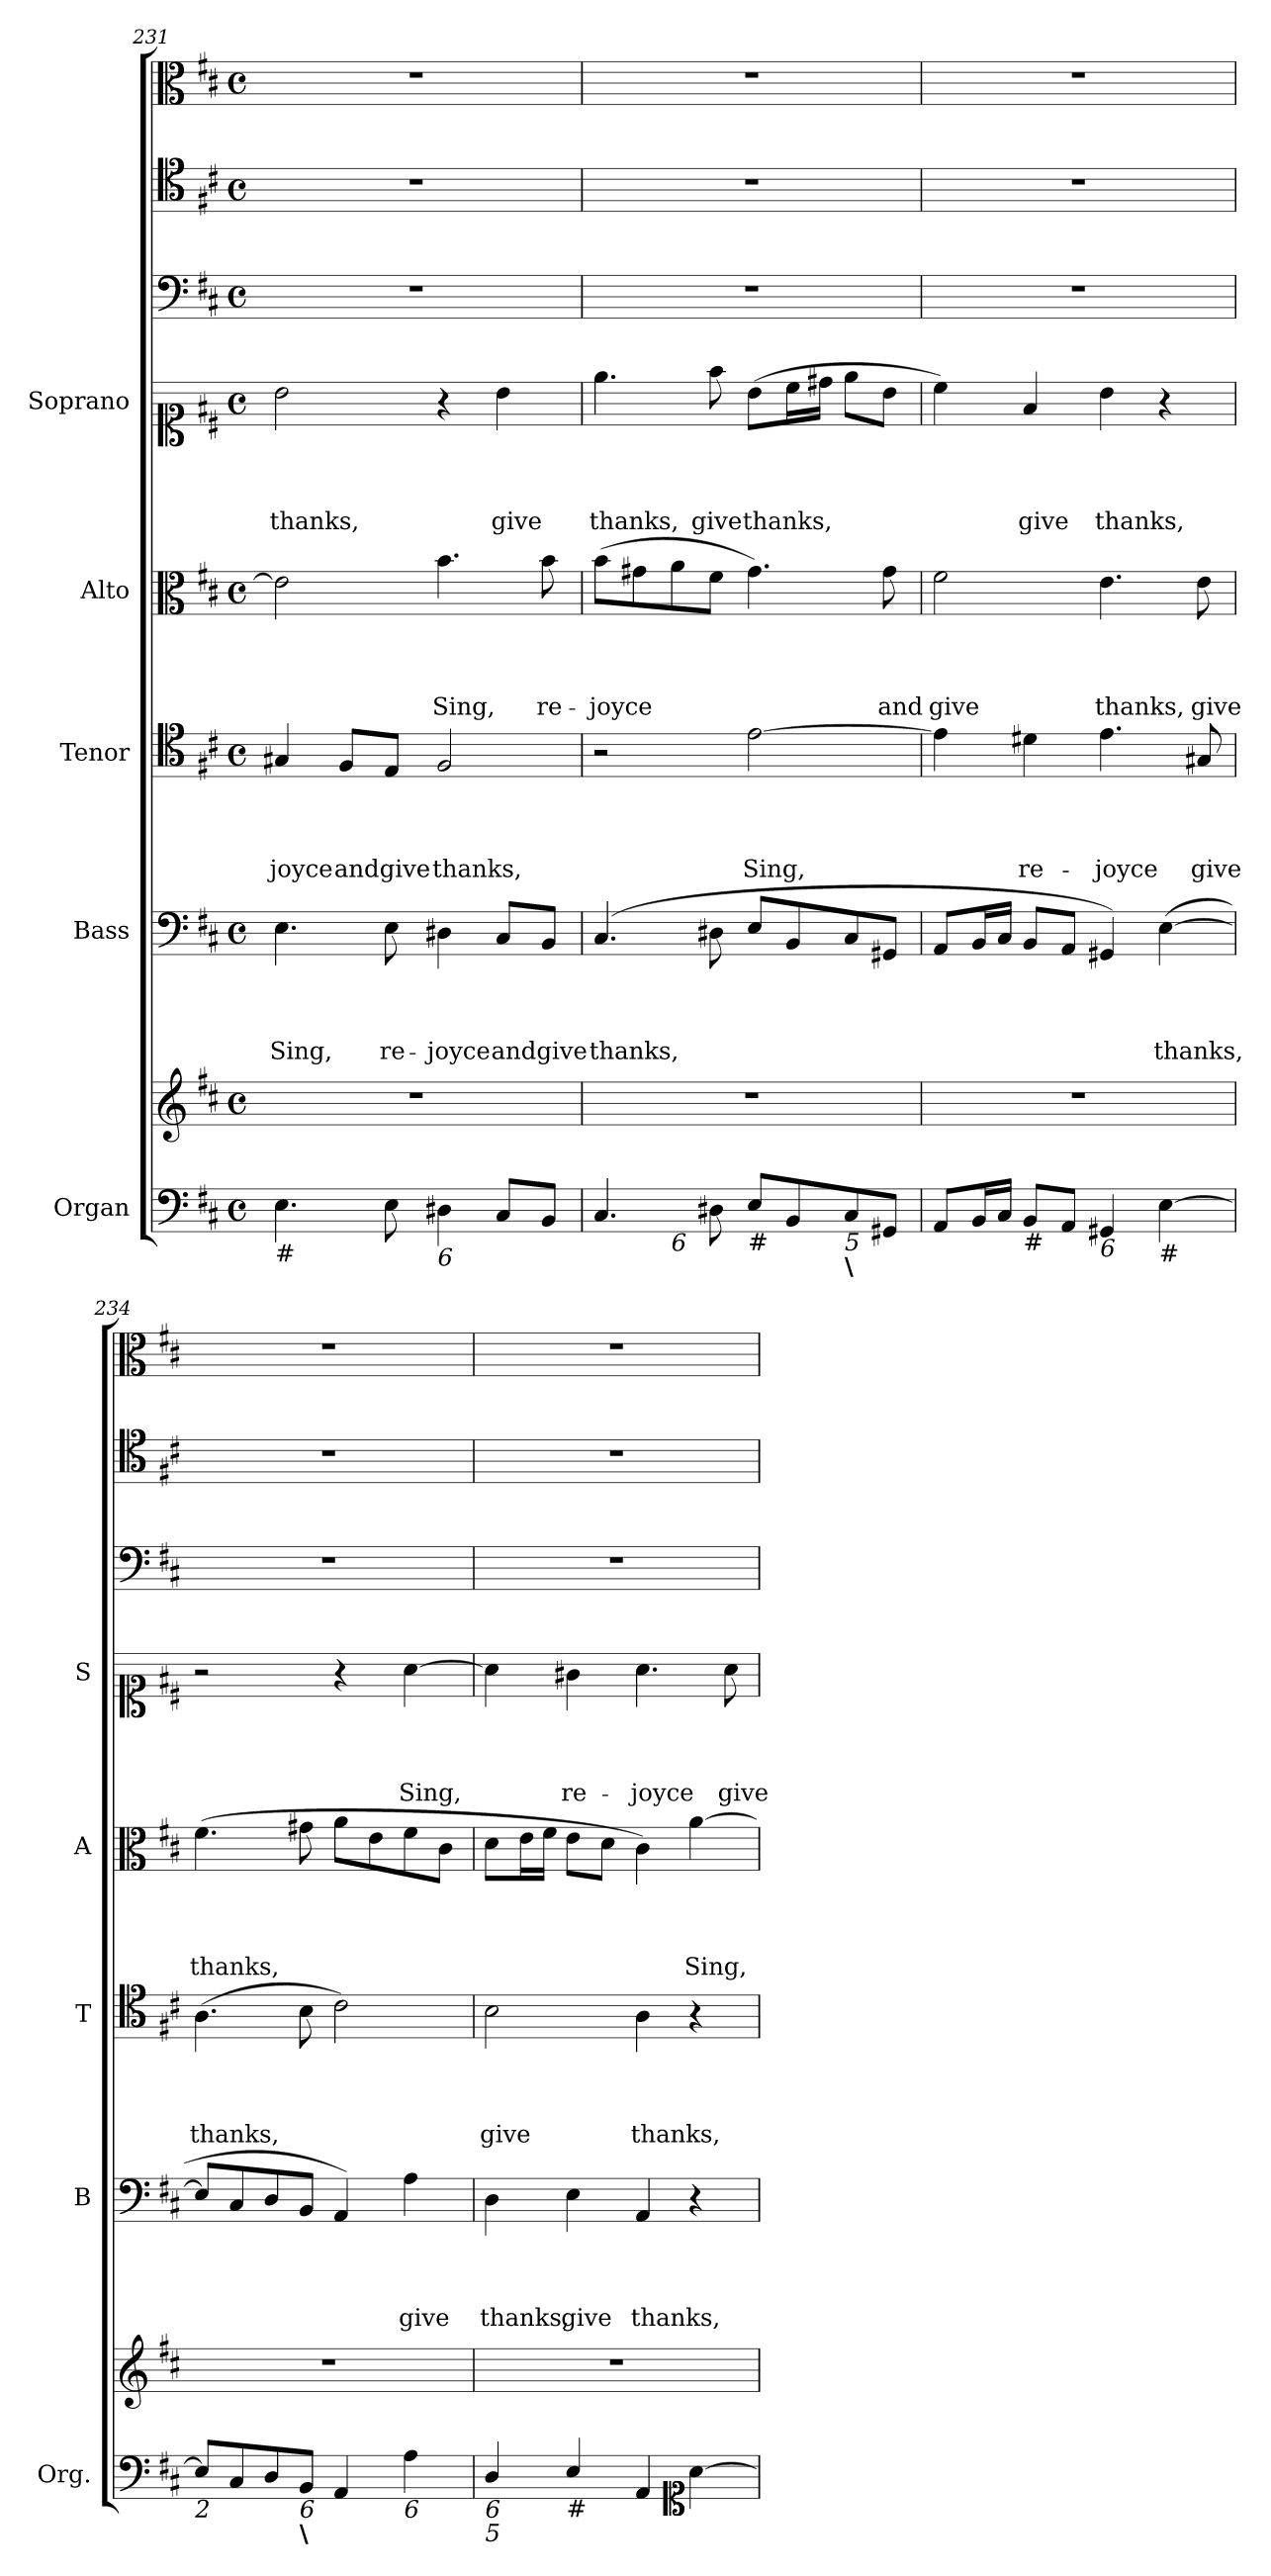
**kern	**kern	**kern	**text	**text	**text	**text	**kern	**text	**text	**text	**text	**kern	**text	**text	**text	**text	**kern	**text	**text	**text	**text	**kern	**kern	**kern
*part8	*part8	*part7	*part7	*part7	*part7	*part7	*part6	*part6	*part6	*part6	*part6	*part5	*part5	*part5	*part5	*part5	*part4	*part4	*part4	*part4	*part4	*part3	*part2	*part1
*staff9	*staff8	*staff7	*staff7	*staff7	*staff7	*staff7	*staff6	*staff6	*staff6	*staff6	*staff6	*staff5	*staff5	*staff5	*staff5	*staff5	*staff4	*staff4	*staff4	*staff4	*staff4	*staff3	*staff2	*staff1
*I"Organ	*	*I"Bass	*	*	*	*	*I"Tenor	*	*	*	*	*I"Alto	*	*	*	*	*I"Soprano	*	*	*	*	*	*	*
*I'Org.	*	*I'B	*	*	*	*	*I'T	*	*	*	*	*I'A	*	*	*	*	*I'S	*	*	*	*	*	*	*
*clefF4	*clefG2	*clefF4	*	*	*	*	*clefC4	*	*	*	*	*clefC3	*	*	*	*	*clefC1	*	*	*	*	*clefF4	*clefC4	*clefC3
*k[f#c#]	*k[f#c#]	*k[f#c#]	*	*	*	*	*k[f#c#]	*	*	*	*	*k[f#c#]	*	*	*	*	*k[f#c#]	*	*	*	*	*k[f#c#]	*k[f#c#]	*k[f#c#]
*D:	*D:	*D:	*	*	*	*	*D:	*	*	*	*	*D:	*	*	*	*	*D:	*	*	*	*	*D:	*D:	*D:
*M4/4	*M4/4	*M4/4	*	*	*	*	*M4/4	*	*	*	*	*M4/4	*	*	*	*	*M4/4	*	*	*	*	*M4/4	*M4/4	*M4/4
*met(c)	*met(c)	*met(c)	*	*	*	*	*met(c)	*	*	*	*	*met(c)	*	*	*	*	*met(c)	*	*	*	*	*met(c)	*met(c)	*met(c)
=231	=231	=231	=231	=231	=231	=231	=231	=231	=231	=231	=231	=231	=231	=231	=231	=231	=231	=231	=231	=231	=231	=231	=231	=231
!LO:TX:b:t=#	!	!	!	!	!	!	!	!	!	!	!	!	!	!	!	!	!	!	!	!	!	!	!	!
!	!	!	!	!	!	!LO:LY:b	!	!	!	!	!LO:LY:b	!	!	!	!	!	!	!	!	!	!LO:LY:b	!	!	!
4.E\	1r	4.E\	.	.	.	Sing,	4G#X/	.	.	.	-joyce	2e\]	.	.	.	.	2b\	.	.	.	thanks,	1r	1r	1r
!	!	!	!	!	!	!	!	!	!	!	!LO:LY:b	!	!	!	!	!	!	!	!	!	!	!	!	!
.	.	.	.	.	.	.	8F#/L	.	.	.	and	.	.	.	.	.	.	.	.	.	.	.	.	.
!	!	!	!	!	!	!LO:LY:b	!	!	!	!	!LO:LY:b	!	!	!	!	!	!	!	!	!	!	!	!	!
8E\	.	8E\	.	.	.	re-	8E/J	.	.	.	give	.	.	.	.	.	.	.	.	.	.	.	.	.
!LO:TX:b:i:t=6	!	!	!	!	!	!	!	!	!	!	!	!	!	!	!	!	!	!	!	!	!	!	!	!
!	!	!	!	!	!	!LO:LY:b	!	!	!	!	!LO:LY:b	!	!	!	!	!LO:LY:b	!	!	!	!	!	!	!	!
4D#X\	.	4D#X\	.	.	.	-joyce	2F#/	.	.	.	thanks,	4.b\	.	.	.	Sing,	4r	.	.	.	.	.	.	.
!	!	!	!	!	!	!LO:LY:b	!	!	!	!	!	!	!	!	!	!	!	!	!	!	!LO:LY:b	!	!	!
8C#/L	.	8C#/L	.	.	.	and	.	.	.	.	.	.	.	.	.	.	4b\	.	.	.	give	.	.	.
!	!	!	!	!	!	!LO:LY:b	!	!	!	!	!	!	!	!	!	!LO:LY:b	!	!	!	!	!	!	!	!
8BB/J	.	8BB/J	.	.	.	give	.	.	.	.	.	8b\	.	.	.	re-	.	.	.	.	.	.	.	.
!!LO:PB:g=z
=232	=232	=232	=232	=232	=232	=232	=232	=232	=232	=232	=232	=232	=232	=232	=232	=232	=232	=232	=232	=232	=232	=232	=232	=232
!LO:TX:b:i:t=7	!	!	!	!	!	!	!	!	!	!	!	!	!	!	!	!	!	!	!	!	!	!	!	!
!LO:TX:b:i:t=5	!	!	!	!	!	!	!	!	!	!	!	!	!	!	!	!	!	!	!	!	!	!	!	!
!LO:TX:b:B:t=\	!	!	!	!	!	!	!	!	!	!	!	!	!	!	!	!	!	!	!	!	!	!	!	!
!	!	!	!	!	!	!LO:LY:b	!	!	!	!	!	!	!	!	!	!LO:LY:b	!	!	!	!	!LO:LY:b	!	!	!
*^	*	*	*	*	*	*	*	*	*	*	*	*	*	*	*	*	*	*	*	*	*	*	*	*
4.C#/	4ryy	1r	(4.C#/	.	.	.	thanks,	2r	.	.	.	.	(>8b\L	.	.	.	-joyce	4.ee\	.	.	.	thanks,	1r	1r	1r
.	.	.	.	.	.	.	.	.	.	.	.	.	8g#X\	.	.	.	.	.	.	.	.	.	.	.	.
!	!LO:TX:b:i:t=6	!	!	!	!	!	!	!	!	!	!	!	!	!	!	!	!	!	!	!	!	!	!	!	!
.	2.ryy	.	.	.	.	.	.	.	.	.	.	.	8a\	.	.	.	.	.	.	.	.	.	.	.	.
!	!	!	!	!	!	!	!	!	!	!	!	!	!	!	!	!	!	!	!	!	!	!LO:LY:b	!	!	!
8D#X\	.	.	8D#X\	.	.	.	.	.	.	.	.	.	8f#\J	.	.	.	.	8ff#\	.	.	.	give	.	.	.
!LO:TX:b:t=#	!	!	!	!	!	!	!	!	!	!	!	!	!	!	!	!	!	!	!	!	!	!	!	!	!
!	!	!	!	!	!	!	!	!	!	!	!	!LO:LY:b	!	!	!	!	!	!	!	!	!	!LO:LY:b	!	!	!
8E/L	.	.	8E/L	.	.	.	.	[2e\	.	.	.	Sing,	4.g#\)	.	.	.	.	(>8b\L	.	.	.	thanks,	.	.	.
8BB/	.	.	8BB/	.	.	.	.	.	.	.	.	.	.	.	.	.	.	16cc#\L	.	.	.	.	.	.	.
.	.	.	.	.	.	.	.	.	.	.	.	.	.	.	.	.	.	16dd#X\JJ	.	.	.	.	.	.	.
!LO:TX:b:i:t=5	!	!	!	!	!	!	!	!	!	!	!	!	!	!	!	!	!	!	!	!	!	!	!	!	!
!LO:TX:b:B:t=\	!	!	!	!	!	!	!	!	!	!	!	!	!	!	!	!	!	!	!	!	!	!	!	!	!
8C#/	.	.	8C#/	.	.	.	.	.	.	.	.	.	.	.	.	.	.	8ee\L	.	.	.	.	.	.	.
!	!	!	!	!	!	!	!	!	!	!	!	!	!	!	!	!	!LO:LY:b	!	!	!	!	!	!	!	!
8GG#X/J	.	.	8GG#X/J	.	.	.	.	.	.	.	.	.	8g#\	.	.	.	and	8b\J	.	.	.	.	.	.	.
=233	=233	=233	=233	=233	=233	=233	=233	=233	=233	=233	=233	=233	=233	=233	=233	=233	=233	=233	=233	=233	=233	=233	=233	=233	=233
!LO:TX:b:i:t=6	!	!	!	!	!	!	!	!	!	!	!	!	!	!	!	!	!	!	!	!	!	!	!	!	!
!LO:TX:b:i:t=5	!	!	!	!	!	!	!	!	!	!	!	!	!	!	!	!	!	!	!	!	!	!	!	!	!
!	!	!	!	!	!	!	!	!	!	!	!	!	!	!	!	!	!LO:LY:b	!	!	!	!	!	!	!	!
*v	*v	*	*	*	*	*	*	*	*	*	*	*	*	*	*	*	*	*	*	*	*	*	*	*	*
8AA/L	1r	8AA/L	.	.	.	.	4e\]	.	.	.	.	2f#\	.	.	.	give	4cc#\)	.	.	.	.	1r	1r	1r
16BB/L	.	16BB/L	.	.	.	.	.	.	.	.	.	.	.	.	.	.	.	.	.	.	.	.	.	.
16C#/JJ	.	16C#/JJ	.	.	.	.	.	.	.	.	.	.	.	.	.	.	.	.	.	.	.	.	.	.
!LO:TX:b:t=#	!	!	!	!	!	!	!	!	!	!	!	!	!	!	!	!	!	!	!	!	!	!	!	!
!	!	!	!	!	!	!	!	!	!	!	!LO:LY:b	!	!	!	!	!	!	!	!	!	!LO:LY:b	!	!	!
8BB/L	.	8BB/L	.	.	.	.	4d#X\	.	.	.	re-	.	.	.	.	.	4f#/	.	.	.	give	.	.	.
8AA/J	.	8AA/J	.	.	.	.	.	.	.	.	.	.	.	.	.	.	.	.	.	.	.	.	.	.
!LO:TX:b:i:t=6	!	!	!	!	!	!	!	!	!	!	!	!	!	!	!	!	!	!	!	!	!	!	!	!
!	!	!	!	!	!	!	!	!	!	!	!LO:LY:b	!	!	!	!	!LO:LY:b	!	!	!	!	!LO:LY:b	!	!	!
4GG#X/	.	4GG#X/)	.	.	.	.	4.e\	.	.	.	-joyce	4.e\	.	.	.	thanks,	4b\	.	.	.	thanks,	.	.	.
!LO:TX:b:t=#	!	!	!	!	!	!	!	!	!	!	!	!	!	!	!	!	!	!	!	!	!	!	!	!
!	!	!	!	!	!	!LO:LY:b	!	!	!	!	!	!	!	!	!	!	!	!	!	!	!	!	!	!
[4E\	.	(>[4E\	.	.	.	thanks,	.	.	.	.	.	.	.	.	.	.	4r	.	.	.	.	.	.	.
!	!	!	!	!	!	!	!	!	!	!	!LO:LY:b	!	!	!	!	!LO:LY:b	!	!	!	!	!	!	!	!
.	.	.	.	.	.	.	8G#X/	.	.	.	give	8e\	.	.	.	give	.	.	.	.	.	.	.	.
=234	=234	=234	=234	=234	=234	=234	=234	=234	=234	=234	=234	=234	=234	=234	=234	=234	=234	=234	=234	=234	=234	=234	=234	=234
!LO:TX:b:i:t=2	!	!	!	!	!	!	!	!	!	!	!	!	!	!	!	!	!	!	!	!	!	!	!	!
!	!	!	!	!	!	!	!	!	!	!	!LO:LY:b	!	!	!	!	!LO:LY:b	!	!	!	!	!	!	!	!
8E/L]	1r	8E/L]	.	.	.	.	(>4.A\	.	.	.	thanks,	(>4.f#\	.	.	.	thanks,	2r	.	.	.	.	1r	1r	1r
8C#/	.	8C#/	.	.	.	.	.	.	.	.	.	.	.	.	.	.	.	.	.	.	.	.	.	.
8D/	.	8D/	.	.	.	.	.	.	.	.	.	.	.	.	.	.	.	.	.	.	.	.	.	.
!LO:TX:b:i:t=6	!	!	!	!	!	!	!	!	!	!	!	!	!	!	!	!	!	!	!	!	!	!	!	!
!LO:TX:b:B:t=\	!	!	!	!	!	!	!	!	!	!	!	!	!	!	!	!	!	!	!	!	!	!	!	!
8BB/J	.	8BB/J	.	.	.	.	8B\	.	.	.	.	8g#X\	.	.	.	.	.	.	.	.	.	.	.	.
4AA/	.	4AA/)	.	.	.	.	2c#\)	.	.	.	.	8a\L	.	.	.	.	4r	.	.	.	.	.	.	.
.	.	.	.	.	.	.	.	.	.	.	.	8e\	.	.	.	.	.	.	.	.	.	.	.	.
!LO:TX:b:i:t=6	!	!	!	!	!	!	!	!	!	!	!	!	!	!	!	!	!	!	!	!	!	!	!	!
!	!	!	!	!	!	!LO:LY:b	!	!	!	!	!	!	!	!	!	!	!	!	!	!	!LO:LY:b	!	!	!
4A\	.	4A\	.	.	.	give	.	.	.	.	.	8f#\	.	.	.	.	[4a\	.	.	.	Sing,	.	.	.
.	.	.	.	.	.	.	.	.	.	.	.	8c#\J	.	.	.	.	.	.	.	.	.	.	.	.
=235	=235	=235	=235	=235	=235	=235	=235	=235	=235	=235	=235	=235	=235	=235	=235	=235	=235	=235	=235	=235	=235	=235	=235	=235
*^	*	*	*	*	*	*	*	*	*	*	*	*	*	*	*	*	*	*	*	*	*	*	*	*
!LO:TX:b:i:t=6	!	!	!	!	!	!	!	!	!	!	!	!	!	!	!	!	!	!	!	!	!	!	!	!	!
!LO:TX:b:i:t=5	!	!	!	!	!	!	!	!	!	!	!	!	!	!	!	!	!	!	!	!	!	!	!	!	!
!	!	!	!	!	!	!	!LO:LY:b	!	!	!	!	!LO:LY:b	!	!	!	!	!	!	!	!	!	!	!	!	!
4D/	2.ryy	1r	4D\	.	.	.	thanks,	2B\	.	.	.	give	8d\L	.	.	.	.	4a\]	.	.	.	.	1r	1r	1r
.	.	.	.	.	.	.	.	.	.	.	.	.	16e\L	.	.	.	.	.	.	.	.	.	.	.	.
.	.	.	.	.	.	.	.	.	.	.	.	.	16f#\JJ	.	.	.	.	.	.	.	.	.	.	.	.
!LO:TX:b:t=#	!	!	!	!	!	!	!	!	!	!	!	!	!	!	!	!	!	!	!	!	!	!	!	!	!
!	!	!	!	!	!	!	!LO:LY:b	!	!	!	!	!	!	!	!	!	!	!	!	!	!	!LO:LY:b	!	!	!
4E/	.	.	4E\	.	.	.	give	.	.	.	.	.	8e\L	.	.	.	.	4g#X\	.	.	.	re-	.	.	.
.	.	.	.	.	.	.	.	.	.	.	.	.	8d\J	.	.	.	.	.	.	.	.	.	.	.	.
!	!	!	!	!	!	!	!LO:LY:b	!	!	!	!	!LO:LY:b	!	!	!	!	!	!	!	!	!	!LO:LY:b	!	!	!
4AA/	.	.	4AA/	.	.	.	thanks,	4A\	.	.	.	thanks,	4c#\)	.	.	.	.	4.a\	.	.	.	-joyce	.	.	.
*clefC1	*	*	*	*	*	*	*	*	*	*	*	*	*	*	*	*	*	*	*	*	*	*	*	*	*
!	!	!	!	!	!	!	!	!	!	!	!	!	!	!	!	!	!LO:LY:b	!	!	!	!	!	!	!	!
4ryy	[<4a\	.	4r	.	.	.	.	4r	.	.	.	.	[4a\	.	.	.	Sing,	.	.	.	.	.	.	.	.
!	!	!	!	!	!	!	!	!	!	!	!	!	!	!	!	!	!	!	!	!	!	!LO:LY:b	!	!	!
.	.	.	.	.	.	.	.	.	.	.	.	.	.	.	.	.	.	8a\	.	.	.	give	.	.	.
*v	*v	*	*	*	*	*	*	*	*	*	*	*	*	*	*	*	*	*	*	*	*	*	*	*	*
=	=	=	=	=	=	=	=	=	=	=	=	=	=	=	=	=	=	=	=	=	=	=	=	=
*-	*-	*-	*-	*-	*-	*-	*-	*-	*-	*-	*-	*-	*-	*-	*-	*-	*-	*-	*-	*-	*-	*-	*-	*-
